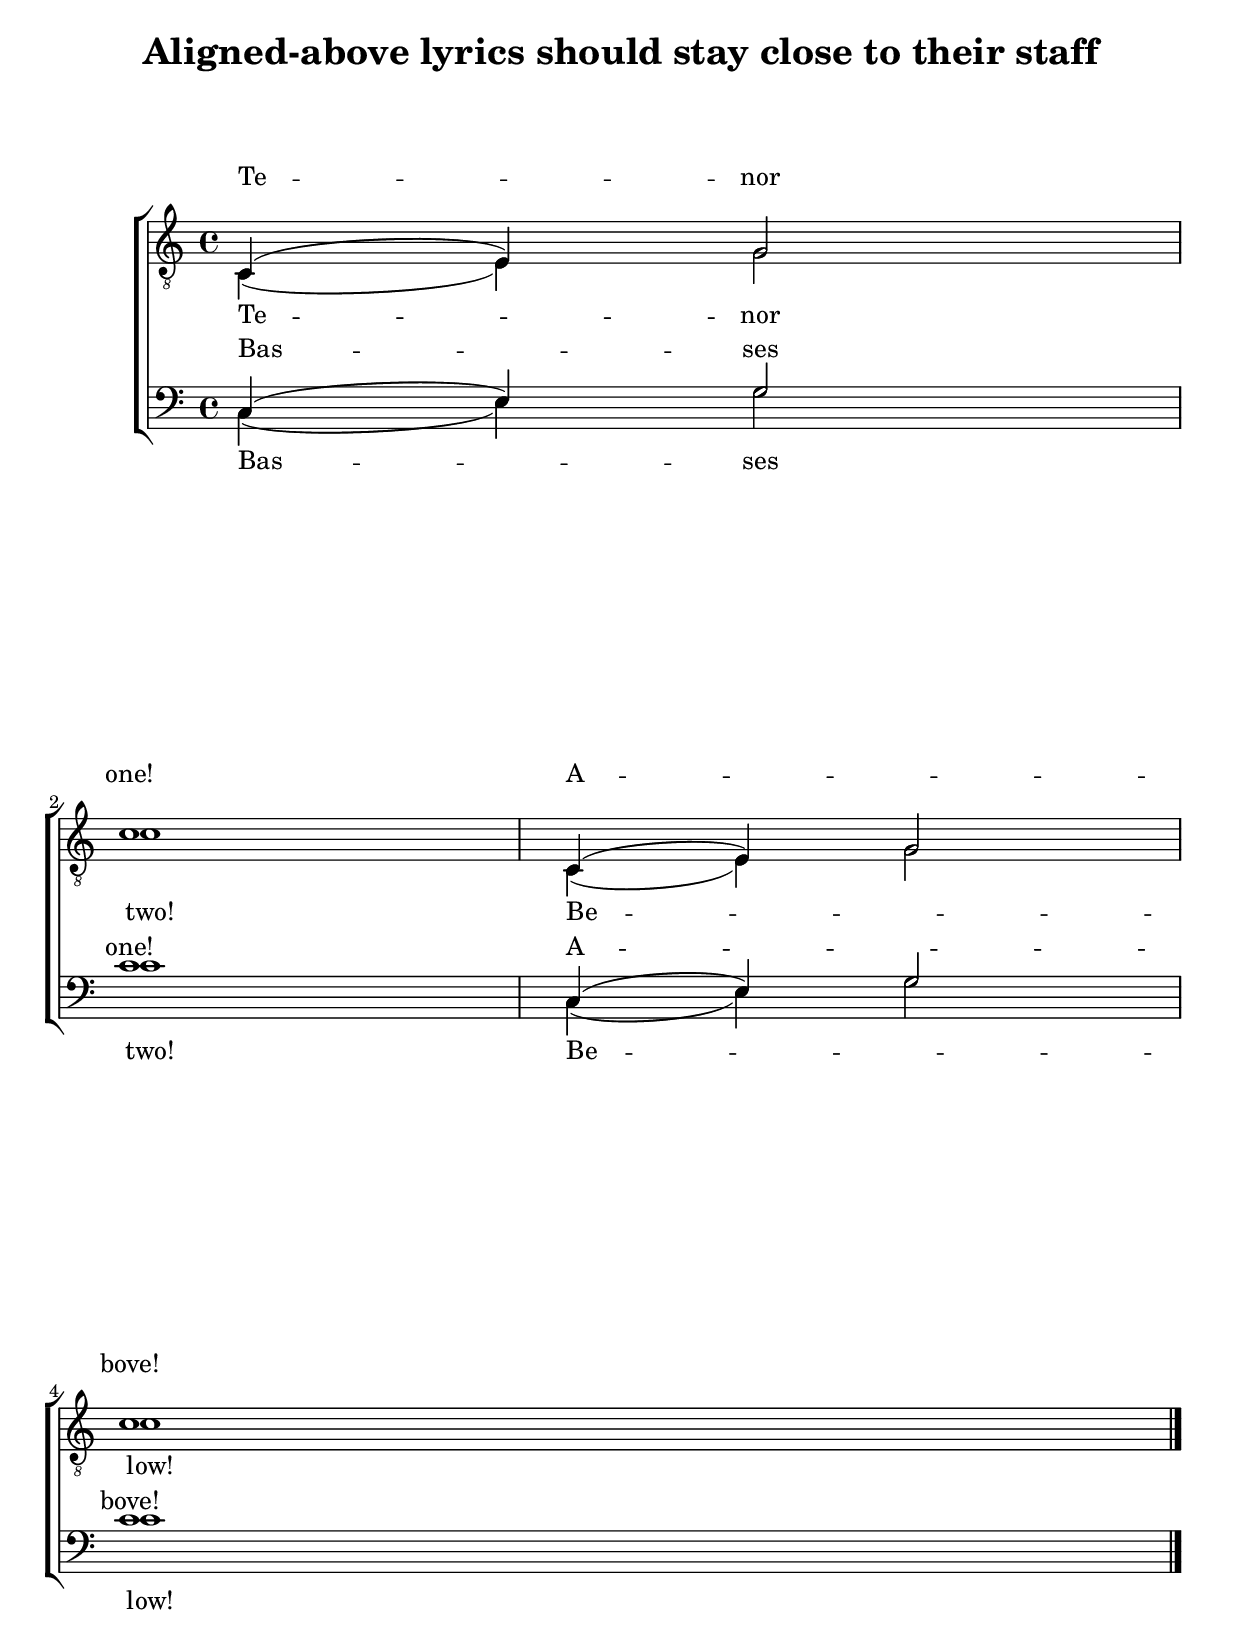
\version "2.19.21"

\header {
  title = "Aligned-above lyrics should stay close to their staff"
  texidoc = "Lyrics aligned above a context should stay close to that
context when stretching.  The Bass I lyric line stays with the
Bass staff.
"
}

\paper { ragged-last-bottom = ##f }

tune = \relative { \repeat unfold 2 { c4( e) g2 | \break c1 }
\bar "|."  }

\score {

  \context ChoirStaff <<

    \new Staff = tenors <<
      \clef "treble_8"
      \new Voice = tenori { \voiceOne \tune }
      \new Voice = tenorii { \voiceTwo \tune }
    >>
    \new Staff = basses <<
      \clef "bass"
      \new Voice = bassi { \voiceOne \tune }
      \new Voice = bassii { \voiceTwo \tune }
    >>

    \new Lyrics \with {alignAboveContext=tenors} \lyricsto tenori {
      Te -- nor one!  A -- _ bove!
    }
    \new Lyrics \with {alignBelowContext=tenors} \lyricsto tenorii {
      Te -- nor two!  Be -- _ low!
    }
    \new Lyrics \with {alignAboveContext=basses}  \lyricsto bassi {
      Bas -- ses one!  A -- _ bove!
    }
    \new Lyrics \with {alignBelowContext=basses} \lyricsto bassii {
      Bas -- ses two!  Be -- _ low!
    }
  >>
  \layout {}
 }
